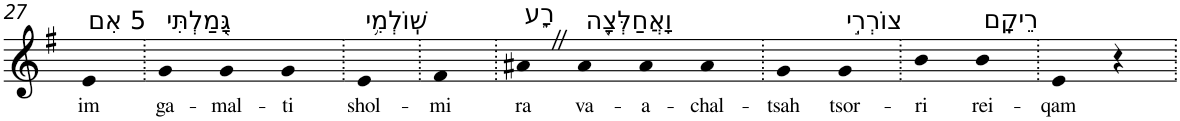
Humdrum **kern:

**kern	**text
*part1	*part1
*staff1	*staff1
*I"Piano	*
*I'Pno	*
!!LO:PB:g=z
*clefG2	*
*k[f#]	*
*G:	*
=27	=27
!LO:TX:a:t=5 אִם	!
!	!LO:LY:b
4e	im
=28.	=28.
!LO:TX:a:t=גָּ֭מַלְתִּי	!
!	!LO:LY:b
4g	ga-
!	!LO:LY:b
4g	-mal-
!	!LO:LY:b
4g	-ti
=29.	=29.
!LO:TX:a:t=שֽׁוֹלְמִ֥י	!
!	!LO:LY:b
4e	shol-
=30.	=30.
!	!LO:LY:b
4f#	-mi
=31.	=31.
!LO:TX:a:t=רָ֑ע	!
!	!LO:LY:b
4a#XZ	ra
!LO:TX:a:t=וָאֲחַלְּצָ֖ה	!
!	!LO:LY:b
4a#	va-
!	!LO:LY:b
4a#	-a-
!	!LO:LY:b
4a#	-chal-
=32.	=32.
!	!LO:LY:b
4g	-tsah
!LO:TX:a:t=צוֹרְרִ֣י	!
!	!LO:LY:b
4g	tsor-
=33.	=33.
!	!LO:LY:b
4b	-ri
!LO:TX:a:t=רֵיקָֽם	!
!	!LO:LY:b
4b	rei-
=34.	=34.
!	!LO:LY:b
4e	-qam
4r	.
=.	=.
*-	*-
